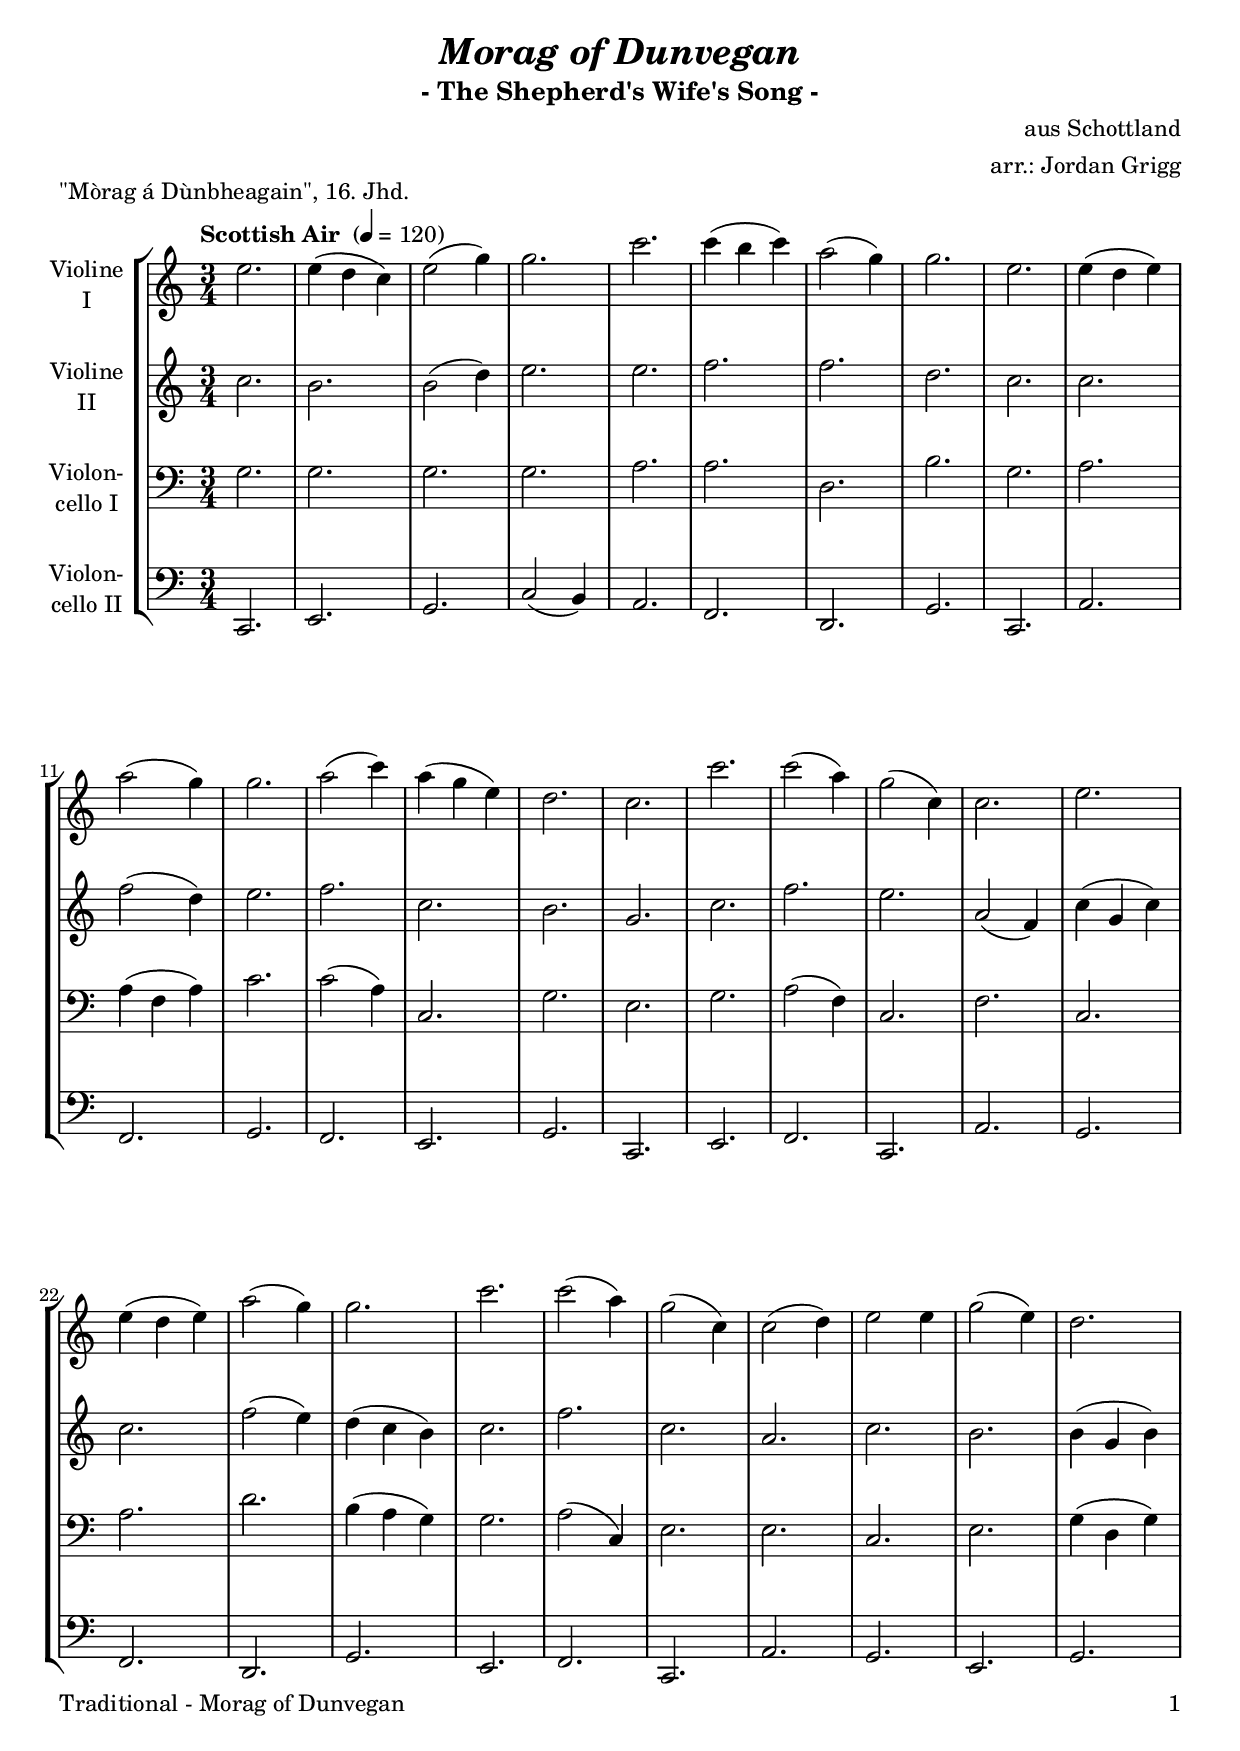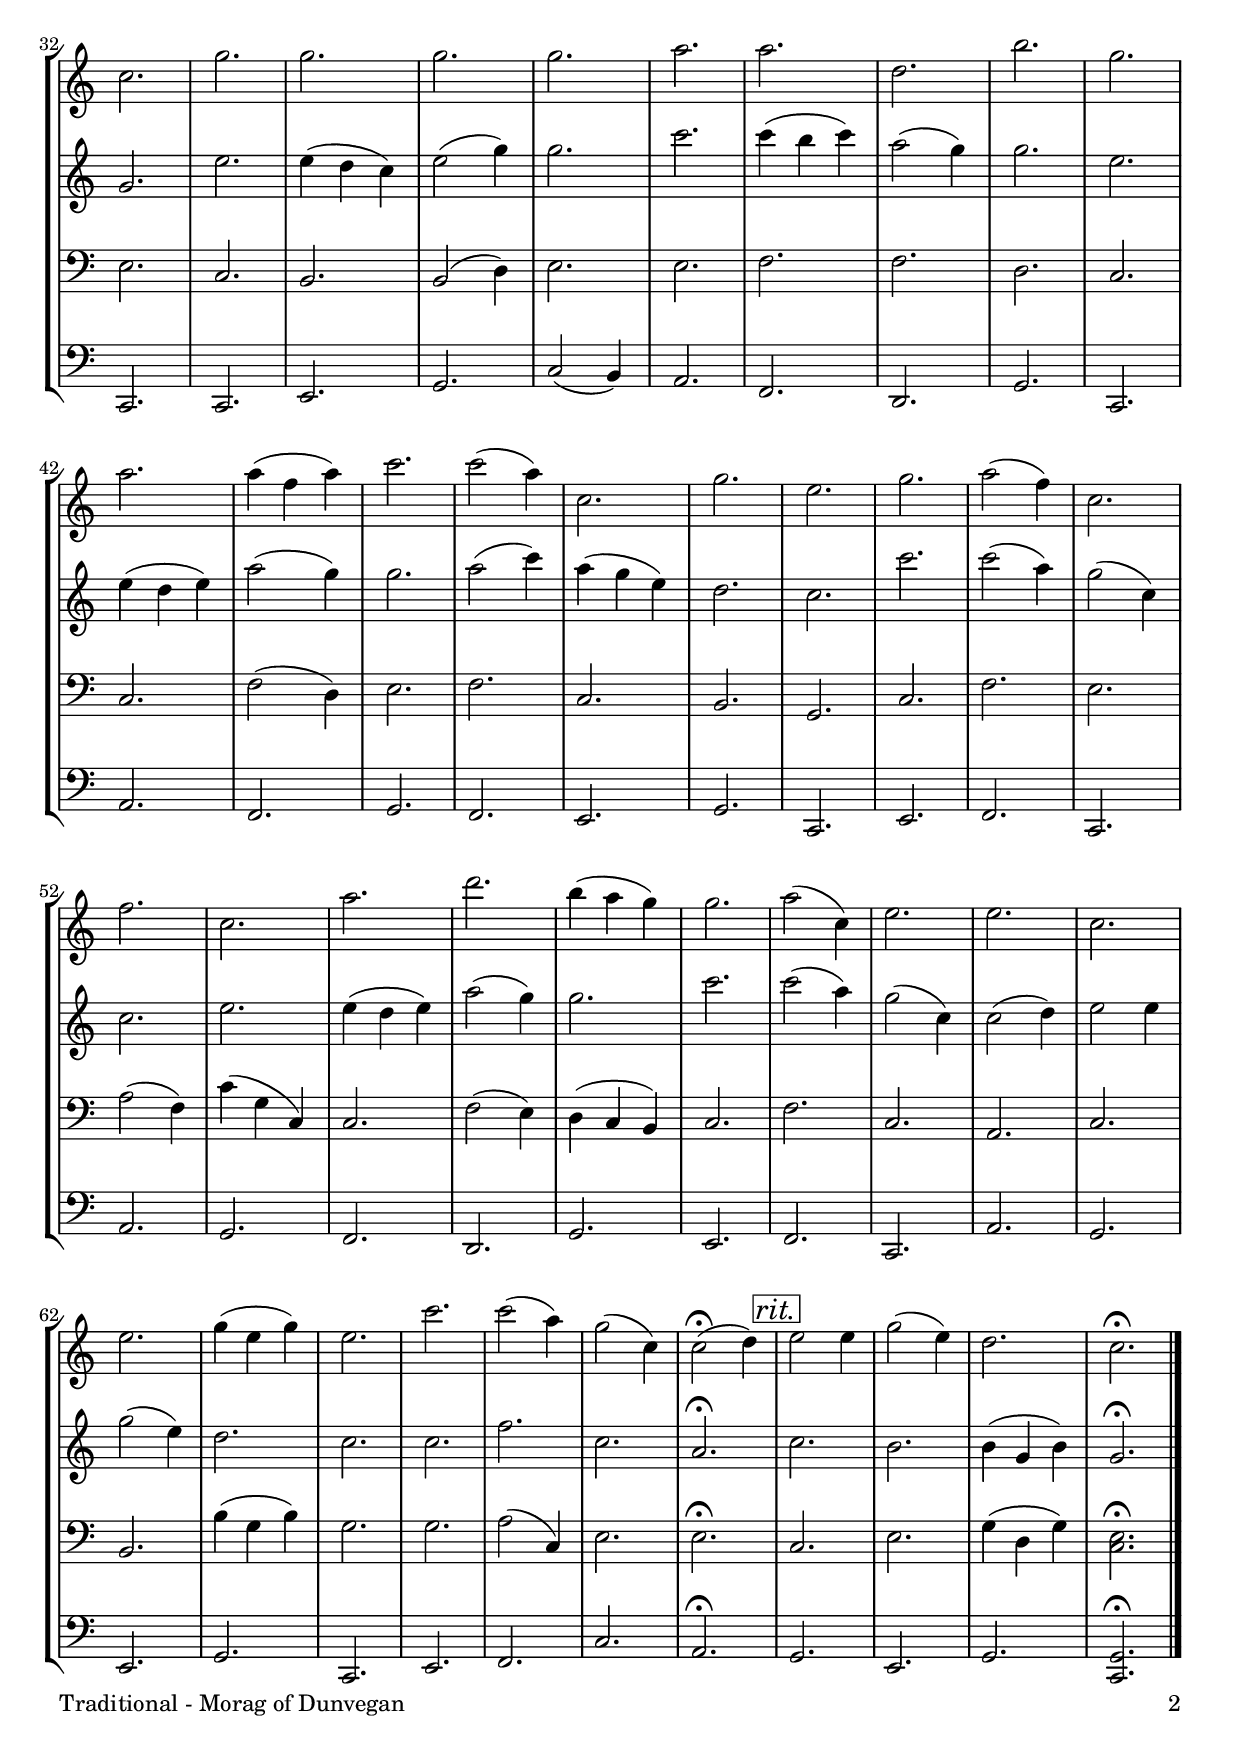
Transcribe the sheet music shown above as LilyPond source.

\version "2.24.4"
\include "deutsch.ly"
  
#(set-global-staff-size 20)

\header {
  title     = \markup \bold \italic "Morag of Dunvegan"
  subtitle  = "- The Shepherd's Wife's Song -"
  composer  = "aus Schottland"
  arranger  = "arr.: Jordan Grigg"
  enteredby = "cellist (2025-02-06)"
  piece     = "\"Mòrag á Dùnbheagain\", 16. Jhd."
}

voiceconsts = {
  \key c \major
  \time 3/4
  \clef "treble"
  \numericTimeSignature
  \compressEmptyMeasures
% Set default beaming for all staves
%  \set Timing.beamExceptions = #'()
%  \set Timing.baseMoment     = #(ly:make-moment 1 4)
%  \set Timing.beatStructure  = #'(1 1 1)
  \tempo "Scottish Air " 4=120
}

mivl = "violin"
miva = "viola"
mivc = "cello"

rit  = \mark \markup \box \italic "rit."
boxa = { \bar "||" \mark \markup \box \italic "A" }
boxb = { \bar "||" \mark \markup \box \italic "B" }
boxc = { \bar "||" \mark \markup \box \italic "C" }

va = \relative c'' {
  \voiceconsts
  \clef "treble"

  e2.
  e4( d c)
  e2( g4)
  g2.
  c
  c4( h c)
  a2( g4)

  g2.
  e
  e4( d e)
  a2( g4)
  g2.
  a2( c4)
  a( g e)
  d2.
  c
  c'

  c2( a4)
  g2( c,4)
  c2.
  e
  e4( d e)
  a2( g4)
  g2.
  c
  c2( a4)

  g2( c,4)
  c2( d4)
  e2 e4
  g2( e4)
  d2.
  c
  g'
  g
  g

  g
  a
  a
  d,
  h'
  g
  a
  a4( f a)
  c2.

  c2( a4)
  c,2.
  g'
  e
  g
  a2( f4)
  c2.
  f
  c


  a'
  d
  h4( a g)
  g2.
  a2( c,4)
  e2.
  e
  c
  e

  g4( e g)
  e2.
  c'
  c2( a4)
  g2( c,4)

  c2(\fermata d4) \rit
  e2 e4
  g2( e4)
  d2.
  c\fermata \bar "|."
}

vb = \relative c'' {
  \voiceconsts
  \clef "treble"

  c2.
  h
  h2( d4)
  e2.
  e
  f
  f

  d
  c
  c
  f2( d4)
  e2.
  f
  c
  h
  g
  c

  f
  e
  a,2( f4)
  c'( g c)
  c2.
  f2( e4)
  d( c h)
  c2.
  f

  c
  a
  c
  h
  h4( g h)
  g2.
  e'
  e4( d c)
  e2( g4)

  g2.
  c
  c4( h c)
  a2( g4)
  g2.
  e
  e4( d e)
  a2( g4)
  g2.

  a2( c4)
  a( g e)
  d2.
  c
  c'
  c2( a4)
  g2( c,4)
  c2.
  e

  e4( d e)
  a2( g4)
  g2.
  c
  c2( a4)
  g2( c,4)
  c2( d4)
  e2 e4
  g2( e4)

  d2.
  c
  c
  f
  c

  a\fermata \rit
  c
  h
  h4( g h)
  g2.\fermata \bar "|."
}

vc = \relative c' {
  \voiceconsts
  \clef "bass"

  g2.
  g
  g
  g
  a
  a
  d,

  h'
  g
  a
  a4( f a)
  c2.
  c2( a4)
  c,2.
  g'
  e
  g

  a2( f4)
  c2.
  f
  c
  a'
  d
  h4( a g)
  g2.
  a2( c,4)

  e2.
  e
  c
  e
  g4( d g)
  e2.
  c
  h
  h2( d4)

  e2.
  e
  f
  f
  d
  c
  c
  f2( d4)
  e2.

  f
  c
  h
  g
  c
  f
  e
  a2( f4)
  c'( g c,)

  c2.
  f2( e4)
  d( c h)
  c2. f
  c
  a
  c
  h

  h'4( g h)
  g2.
  g
  a2( c,4)
  e2.

  e\fermata \rit
  c
  e
  g4( d g)
  <c, e>2.\fermata \bar "|."
}

vd = \relative c, {
  \voiceconsts
  \clef "bass"

  c2.
  e
  g
  c2( h4)
  a2.
  f
  d

  g
  c,
  a'
  f
  g
  f
  e
  g
  c,
  e

  f
  c
  a'
  g
  f
  d
  g
  e
  f

  c
  a'
  g
  e
  g
  c,
  c
  e
  g

  c2( h4)
  a2.
  f
  d
  g
  c,
  a'
  f
  g

  f
  e
  g
  c,
  e
  f
  c
  a'
  g

  f
  d
  g
  e
  f
  c
  a'
  g
  e

  g
  c,
  e
  f
  c'

  a\fermata \rit
  g
  e
  g
  <c, g'>\fermata \bar "|."
}


music = \new StaffGroup <<
      \new Staff {
	\set Staff.midiInstrument = \mivl
	\set Staff.instrumentName = \markup \center-column { "Violine" "I" }
	\transpose c c { \va }
      }

      \new Staff {
	\set Staff.midiInstrument = \mivl
	\set Staff.instrumentName = \markup \center-column { "Violine" "II" }
	\transpose c c { \vb }
      }

      \new Staff {
	\set Staff.midiInstrument = \mivc
	\set Staff.instrumentName = \markup \center-column { "Violon-" "cello I" }
	\transpose c c { \vc }
      }

      \new Staff {
	\set Staff.midiInstrument = \mivc
	\set Staff.instrumentName = \markup \center-column { "Violon-" "cello II" }
	\transpose c c { \vd }
      }
>>

\book {
  \paper {
    print-page-number = ##t
    print-first-page-number = ##t
    ragged-last-bottom = ##f
    oddHeaderMarkup = \markup \null
    evenHeaderMarkup = \markup \null
    oddFooterMarkup = \markup {
      \fill-line {
        \if \should-print-page-number
        "Traditional - Morag of Dunvegan" \fromproperty #'page:page-number-string
      }
    }
    evenFooterMarkup = \oddFooterMarkup
  } \score {
    \music
    \layout {}
  }

  \score {
    \unfoldRepeats \music

    \midi {
      \context {
        \Score
      }
    }
  }
}
